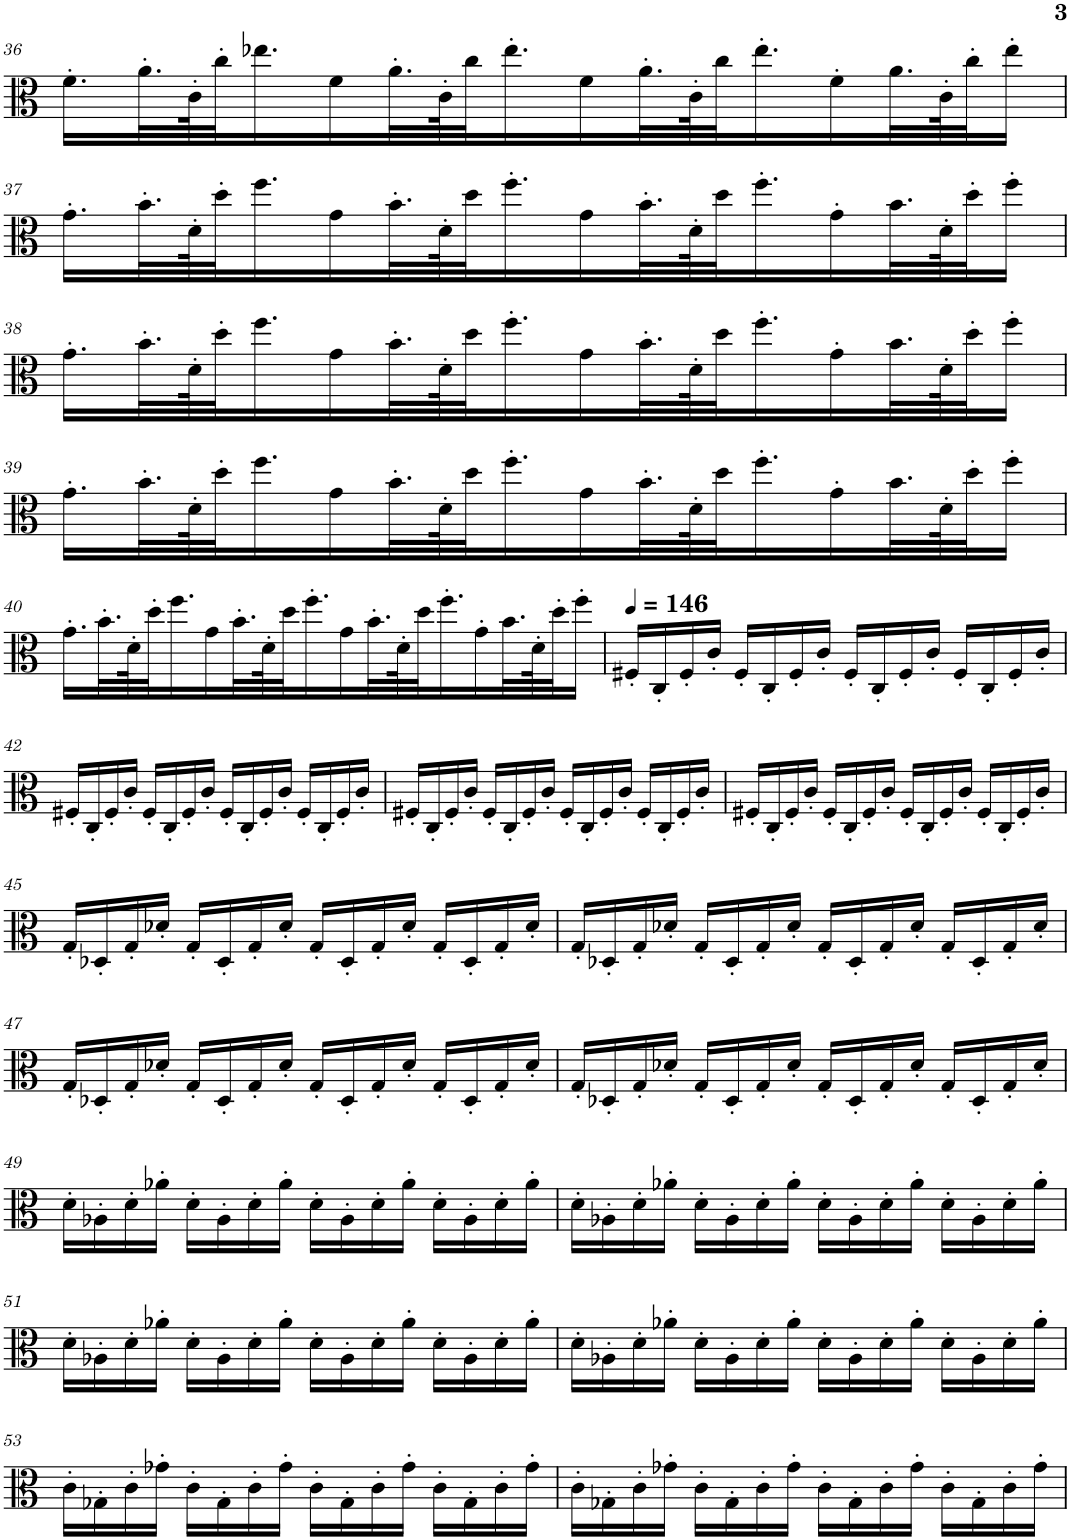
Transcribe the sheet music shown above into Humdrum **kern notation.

**kern
*part1
*staff1
*I"Viola
*I'Vla.
!!LO:PB:g=z
*clefC3
*k[]
*M4/4
=36
16.f'\LL
32.a'\L
64c'\K
32cc'\J
16.ee-X\
16f\
32.a'\L
64c'\K
32cc\J
16.ee-'\
16f\
32.a'\L
64c'\K
32cc\J
16.ee-'\
16f'\
32.a\L
64c'\K
32cc'\J
16ee-'\JJ
!!LO:LB:g=z
=37
16.g'\LL
32.b'\L
64d'\K
32dd'\J
16.ff\
16g\
32.b'\L
64d'\K
32dd\J
16.ff'\
16g\
32.b'\L
64d'\K
32dd\J
16.ff'\
16g'\
32.b\L
64d'\K
32dd'\J
16ff'\JJ
!!LO:LB:g=z
=38
16.g'\LL
32.b'\L
64d'\K
32dd'\J
16.ff\
16g\
32.b'\L
64d'\K
32dd\J
16.ff'\
16g\
32.b'\L
64d'\K
32dd\J
16.ff'\
16g'\
32.b\L
64d'\K
32dd'\J
16ff'\JJ
!!LO:LB:g=z
=39
16.g'\LL
32.b'\L
64d'\K
32dd'\J
16.ff\
16g\
32.b'\L
64d'\K
32dd\J
16.ff'\
16g\
32.b'\L
64d'\K
32dd\J
16.ff'\
16g'\
32.b\L
64d'\K
32dd'\J
16ff'\JJ
!!LO:LB:g=z
=40
16.g'\LL
32.b'\L
64d'\K
32dd'\J
16.ff\
16g\
32.b'\L
64d'\K
32dd\J
16.ff'\
16g\
32.b'\L
64d'\K
32dd\J
16.ff'\
16g'\
32.b\L
64d'\K
32dd'\J
16ff'\JJ
=41
*MM146
16F#X'/LL
16C'/
16F#'/
16c'/JJ
16F#'/LL
16C'/
16F#'/
16c'/JJ
16F#'/LL
16C'/
16F#'/
16c'/JJ
16F#'/LL
16C'/
16F#'/
16c'/JJ
!!LO:LB:g=z
=42
16F#X'/LL
16C'/
16F#'/
16c'/JJ
16F#'/LL
16C'/
16F#'/
16c'/JJ
16F#'/LL
16C'/
16F#'/
16c'/JJ
16F#'/LL
16C'/
16F#'/
16c'/JJ
=43
16F#X'/LL
16C'/
16F#'/
16c'/JJ
16F#'/LL
16C'/
16F#'/
16c'/JJ
16F#'/LL
16C'/
16F#'/
16c'/JJ
16F#'/LL
16C'/
16F#'/
16c'/JJ
=44
16F#X'/LL
16C'/
16F#'/
16c'/JJ
16F#'/LL
16C'/
16F#'/
16c'/JJ
16F#'/LL
16C'/
16F#'/
16c'/JJ
16F#'/LL
16C'/
16F#'/
16c'/JJ
!!LO:LB:g=z
=45
16G'/LL
16D-X'/
16G'/
16d-X'/JJ
16G'/LL
16D-'/
16G'/
16d-'/JJ
16G'/LL
16D-'/
16G'/
16d-'/JJ
16G'/LL
16D-'/
16G'/
16d-'/JJ
=46
16G'/LL
16D-X'/
16G'/
16d-X'/JJ
16G'/LL
16D-'/
16G'/
16d-'/JJ
16G'/LL
16D-'/
16G'/
16d-'/JJ
16G'/LL
16D-'/
16G'/
16d-'/JJ
!!LO:LB:g=z
=47
16G'/LL
16D-X'/
16G'/
16d-X'/JJ
16G'/LL
16D-'/
16G'/
16d-'/JJ
16G'/LL
16D-'/
16G'/
16d-'/JJ
16G'/LL
16D-'/
16G'/
16d-'/JJ
=48
16G'/LL
16D-X'/
16G'/
16d-X'/JJ
16G'/LL
16D-'/
16G'/
16d-'/JJ
16G'/LL
16D-'/
16G'/
16d-'/JJ
16G'/LL
16D-'/
16G'/
16d-'/JJ
!!LO:LB:g=z
=49
16d'\LL
16A-X'\
16d'\
16a-X'\JJ
16d'\LL
16A-'\
16d'\
16a-'\JJ
16d'\LL
16A-'\
16d'\
16a-'\JJ
16d'\LL
16A-'\
16d'\
16a-'\JJ
=50
16d'\LL
16A-X'\
16d'\
16a-X'\JJ
16d'\LL
16A-'\
16d'\
16a-'\JJ
16d'\LL
16A-'\
16d'\
16a-'\JJ
16d'\LL
16A-'\
16d'\
16a-'\JJ
!!LO:LB:g=z
=51
16d'\LL
16A-X'\
16d'\
16a-X'\JJ
16d'\LL
16A-'\
16d'\
16a-'\JJ
16d'\LL
16A-'\
16d'\
16a-'\JJ
16d'\LL
16A-'\
16d'\
16a-'\JJ
=52
16d'\LL
16A-X'\
16d'\
16a-X'\JJ
16d'\LL
16A-'\
16d'\
16a-'\JJ
16d'\LL
16A-'\
16d'\
16a-'\JJ
16d'\LL
16A-'\
16d'\
16a-'\JJ
!!LO:LB:g=z
=53
16c'\LL
16G-X'\
16c'\
16g-X'\JJ
16c'\LL
16G-'\
16c'\
16g-'\JJ
16c'\LL
16G-'\
16c'\
16g-'\JJ
16c'\LL
16G-'\
16c'\
16g-'\JJ
=54
16c'\LL
16G-X'\
16c'\
16g-X'\JJ
16c'\LL
16G-'\
16c'\
16g-'\JJ
16c'\LL
16G-'\
16c'\
16g-'\JJ
16c'\LL
16G-'\
16c'\
16g-'\JJ
=
*-
